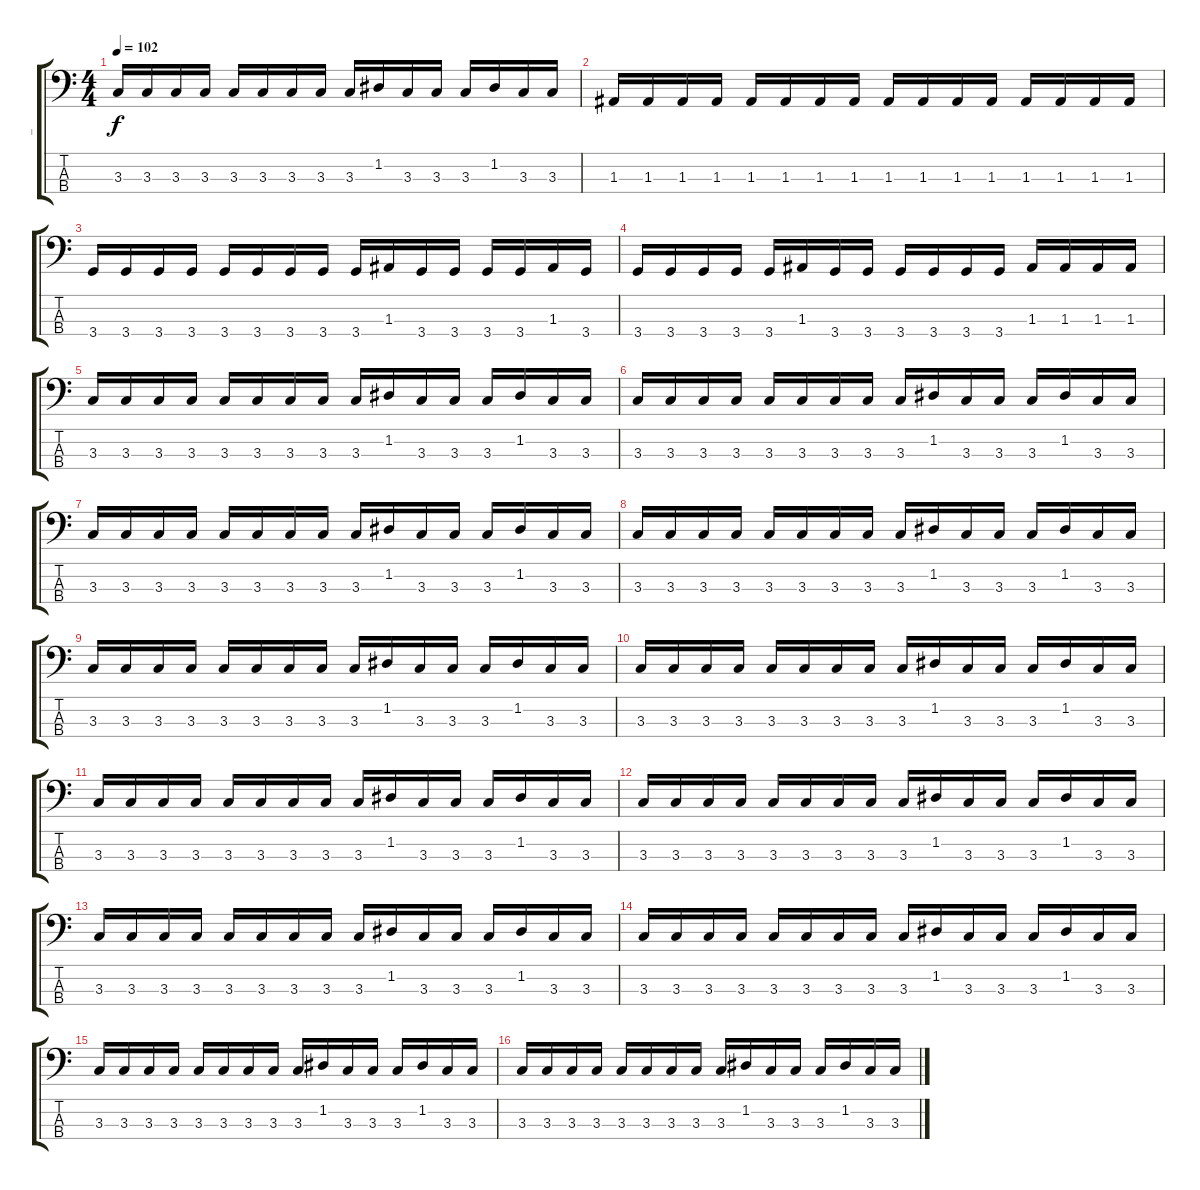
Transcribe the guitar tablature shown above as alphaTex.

\track ("_" "_") {instrument synthbass1}
\staff {score tabs}
\tuning (G2 D2 A1 E1) {hide}
\ts (4 4)
\tempo 102
\clef f4
\ks c
3.3.16{dy f} 3.3.16 3.3.16 3.3.16 3.3.16 3.3.16 3.3.16 3.3.16 3.3.16 1.2.16 3.3.16 3.3.16 3.3.16 1.2.16 3.3.16 3.3.16 |
1.3.16 1.3.16 1.3.16 1.3.16 1.3.16 1.3.16 1.3.16 1.3.16 1.3.16 1.3.16 1.3.16 1.3.16 1.3.16 1.3.16 1.3.16 1.3.16 |
3.4.16 3.4.16 3.4.16 3.4.16 3.4.16 3.4.16 3.4.16 3.4.16 3.4.16 1.3.16 3.4.16 3.4.16 3.4.16 3.4.16 1.3.16 3.4.16 |
3.4.16 3.4.16 3.4.16 3.4.16 3.4.16 1.3.16 3.4.16 3.4.16 3.4.16 3.4.16 3.4.16 3.4.16 1.3.16 1.3.16 1.3.16 1.3.16 |
3.3.16 3.3.16 3.3.16 3.3.16 3.3.16 3.3.16 3.3.16 3.3.16 3.3.16 1.2.16 3.3.16 3.3.16 3.3.16 1.2.16 3.3.16 3.3.16 |
3.3.16 3.3.16 3.3.16 3.3.16 3.3.16 3.3.16 3.3.16 3.3.16 3.3.16 1.2.16 3.3.16 3.3.16 3.3.16 1.2.16 3.3.16 3.3.16 |
3.3.16 3.3.16 3.3.16 3.3.16 3.3.16 3.3.16 3.3.16 3.3.16 3.3.16 1.2.16 3.3.16 3.3.16 3.3.16 1.2.16 3.3.16 3.3.16 |
3.3.16 3.3.16 3.3.16 3.3.16 3.3.16 3.3.16 3.3.16 3.3.16 3.3.16 1.2.16 3.3.16 3.3.16 3.3.16 1.2.16 3.3.16 3.3.16 |
3.3.16 3.3.16 3.3.16 3.3.16 3.3.16 3.3.16 3.3.16 3.3.16 3.3.16 1.2.16 3.3.16 3.3.16 3.3.16 1.2.16 3.3.16 3.3.16 |
3.3.16 3.3.16 3.3.16 3.3.16 3.3.16 3.3.16 3.3.16 3.3.16 3.3.16 1.2.16 3.3.16 3.3.16 3.3.16 1.2.16 3.3.16 3.3.16 |
3.3.16 3.3.16 3.3.16 3.3.16 3.3.16 3.3.16 3.3.16 3.3.16 3.3.16 1.2.16 3.3.16 3.3.16 3.3.16 1.2.16 3.3.16 3.3.16 |
3.3.16 3.3.16 3.3.16 3.3.16 3.3.16 3.3.16 3.3.16 3.3.16 3.3.16 1.2.16 3.3.16 3.3.16 3.3.16 1.2.16 3.3.16 3.3.16 |
3.3.16 3.3.16 3.3.16 3.3.16 3.3.16 3.3.16 3.3.16 3.3.16 3.3.16 1.2.16 3.3.16 3.3.16 3.3.16 1.2.16 3.3.16 3.3.16 |
3.3.16 3.3.16 3.3.16 3.3.16 3.3.16 3.3.16 3.3.16 3.3.16 3.3.16 1.2.16 3.3.16 3.3.16 3.3.16 1.2.16 3.3.16 3.3.16 |
3.3.16 3.3.16 3.3.16 3.3.16 3.3.16 3.3.16 3.3.16 3.3.16 3.3.16 1.2.16 3.3.16 3.3.16 3.3.16 1.2.16 3.3.16 3.3.16 |
3.3.16 3.3.16 3.3.16 3.3.16 3.3.16 3.3.16 3.3.16 3.3.16 3.3.16 1.2.16 3.3.16 3.3.16 3.3.16 1.2.16 3.3.16 3.3.16
